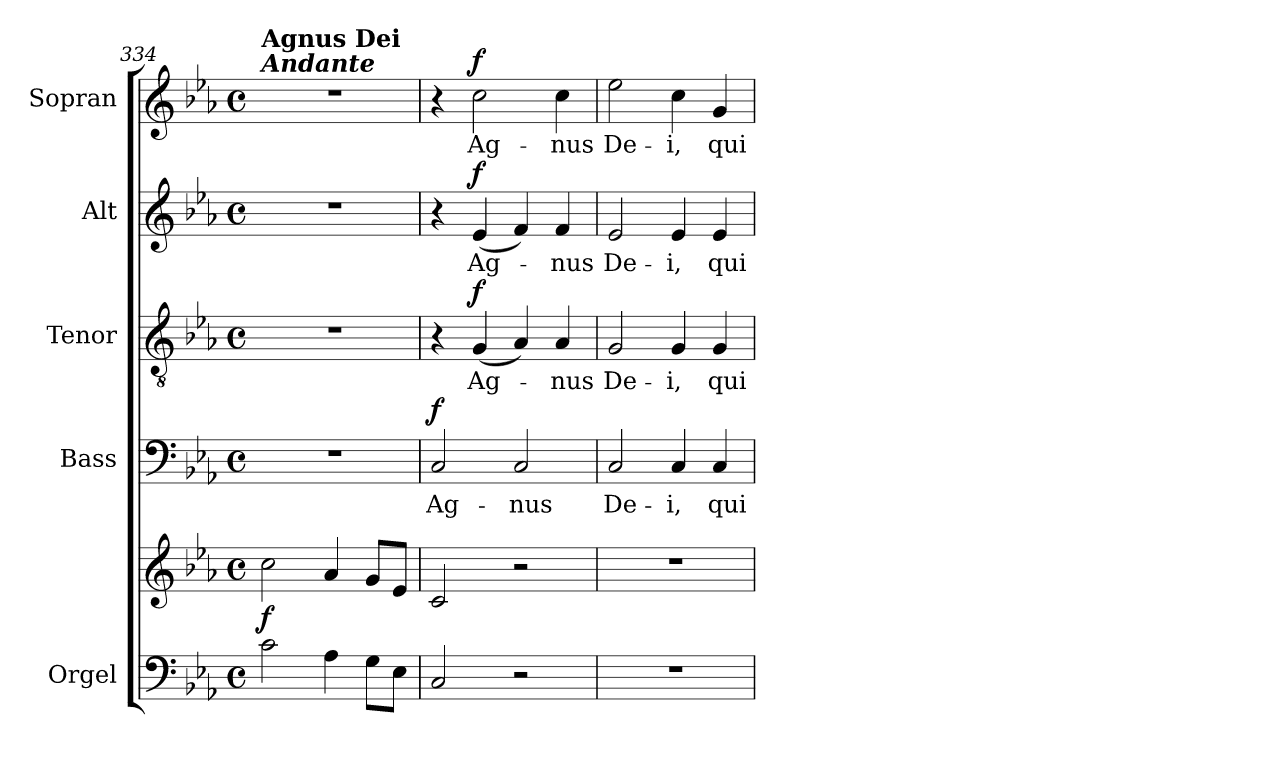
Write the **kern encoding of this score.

**kern	**kern	**dynam	**kern	**text	**dynam	**kern	**text	**dynam	**kern	**text	**dynam	**kern	**text	**dynam
*part5	*part5	*part5	*part4	*part4	*part4	*part3	*part3	*part3	*part2	*part2	*part2	*part1	*part1	*part1
*staff6	*staff5	*staff5/6	*staff4	*staff4	*staff4	*staff3	*staff3	*staff3	*staff2	*staff2	*staff2	*staff1	*staff1	*staff1
*I"Orgel	*	*	*I"Bass	*	*	*I"Tenor	*	*	*I"Alt	*	*	*I"Sopran	*	*
*I'Org.	*	*	*I'B.	*	*	*I'T.	*	*	*I'A.	*	*	*I'S.	*	*
!!LO:PB:g=z
*clefF4	*clefG2	*	*clefF4	*	*	*clefGv2	*	*	*clefG2	*	*	*clefG2	*	*
*k[b-e-a-]	*k[b-e-a-]	*	*k[b-e-a-]	*	*	*k[b-e-a-]	*	*	*k[b-e-a-]	*	*	*k[b-e-a-]	*	*
*E-:	*E-:	*	*E-:	*	*	*E-:	*	*	*E-:	*	*	*E-:	*	*
*M4/4	*M4/4	*	*M4/4	*	*	*M4/4	*	*	*M4/4	*	*	*M4/4	*	*
*met(c)	*met(c)	*	*met(c)	*	*	*met(c)	*	*	*met(c)	*	*	*met(c)	*	*
=334	=334	=334	=334	=334	=334	=334	=334	=334	=334	=334	=334	=334	=334	=334
!	!	!	!	!	!	!	!	!	!	!	!	!LO:TX:a:Bi:t=Andante	!	!
!	!	!	!	!	!	!	!	!	!	!	!	!LO:TX:a:B:t=Agnus Dei	!	!
!	!	!LO:DY:b	!	!	!	!	!	!	!	!	!	!	!	!
2c\	2cc\	f	1r	.	.	1r	.	.	1r	.	.	1r	.	.
4A-\	4a-/	.	.	.	.	.	.	.	.	.	.	.	.	.
8G\L	8g/L	.	.	.	.	.	.	.	.	.	.	.	.	.
8E-\J	8e-/J	.	.	.	.	.	.	.	.	.	.	.	.	.
=335	=335	=335	=335	=335	=335	=335	=335	=335	=335	=335	=335	=335	=335	=335
!	!	!	!	!LO:LY:b	!LO:DY:a	!	!	!	!	!	!	!	!	!
2C/	2c/	.	2C/	Ag-	f	4r	.	.	4r	.	.	4r	.	.
!	!	!	!	!	!	!	!LO:LY:b	!LO:DY:a	!	!LO:LY:b	!LO:DY:a	!	!LO:LY:b	!LO:DY:a
.	.	.	.	.	.	(<4G/	Ag-	f	(<4e-/	Ag-	f	2cc\	Ag-	f
!	!	!	!	!LO:LY:b	!	!	!	!	!	!	!	!	!	!
2r	2r	.	2C/	-nus	.	4A-/)	.	.	4f/)	.	.	.	.	.
!	!	!	!	!	!	!	!LO:LY:b	!	!	!LO:LY:b	!	!	!LO:LY:b	!
.	.	.	.	.	.	4A-/	-nus	.	4f/	-nus	.	4cc\	-nus	.
=336	=336	=336	=336	=336	=336	=336	=336	=336	=336	=336	=336	=336	=336	=336
!	!	!	!	!LO:LY:b	!	!	!LO:LY:b	!	!	!LO:LY:b	!	!	!LO:LY:b	!
1r	1r	.	2C/	De-	.	2G/	De-	.	2e-/	De-	.	2ee-\	De-	.
!	!	!	!	!LO:LY:b	!	!	!LO:LY:b	!	!	!LO:LY:b	!	!	!LO:LY:b	!
.	.	.	4C/	-i,	.	4G/	-i,	.	4e-/	-i,	.	4cc\	-i,	.
!	!	!	!	!LO:LY:b	!	!	!LO:LY:b	!	!	!LO:LY:b	!	!	!LO:LY:b	!
.	.	.	4C/	qui	.	4G/	qui	.	4e-/	qui	.	4g/	qui	.
=	=	=	=	=	=	=	=	=	=	=	=	=	=	=
*-	*-	*-	*-	*-	*-	*-	*-	*-	*-	*-	*-	*-	*-	*-
